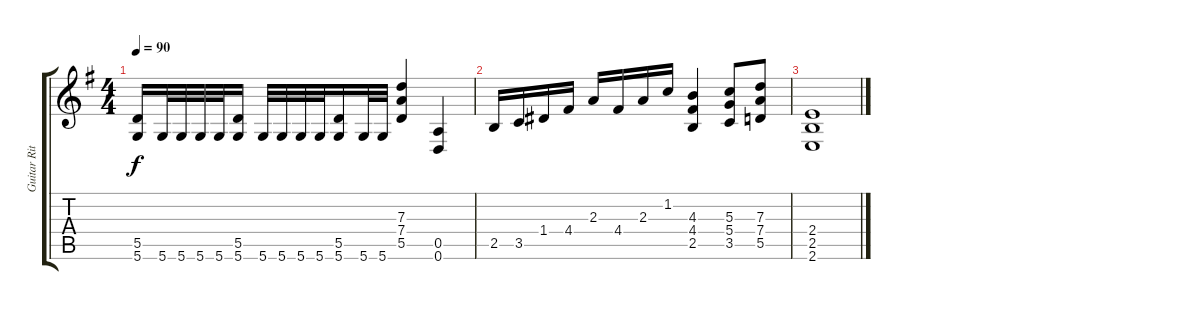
\track ("Guitar Ritm" "Guitar Rit") {instrument distortionguitar}
\staff {score tabs}
\tuning (E4 B3 G3 D3 A2 D2) {hide}
\ts (4 4)
\tempo 90
\clef g2
\ks g
(5.5 5.6).16{dy f} 5.6.32 5.6.32 5.6.32 5.6.32 (5.5 5.6).16 5.6.32 5.6.32 5.6.32 5.6.32 (5.5 5.6).16 5.6.32 5.6.32 (7.3 7.4 5.5).4 (0.5 0.6).4 |
2.5.16 3.5.16 1.4.16 4.4.16 2.3.16 4.4.16 2.3.16 1.2.16 (4.3 4.4 2.5).4 (5.3 5.4 3.5).8 (7.3 7.4 5.5).8 |
(2.4 2.5 2.6).1
